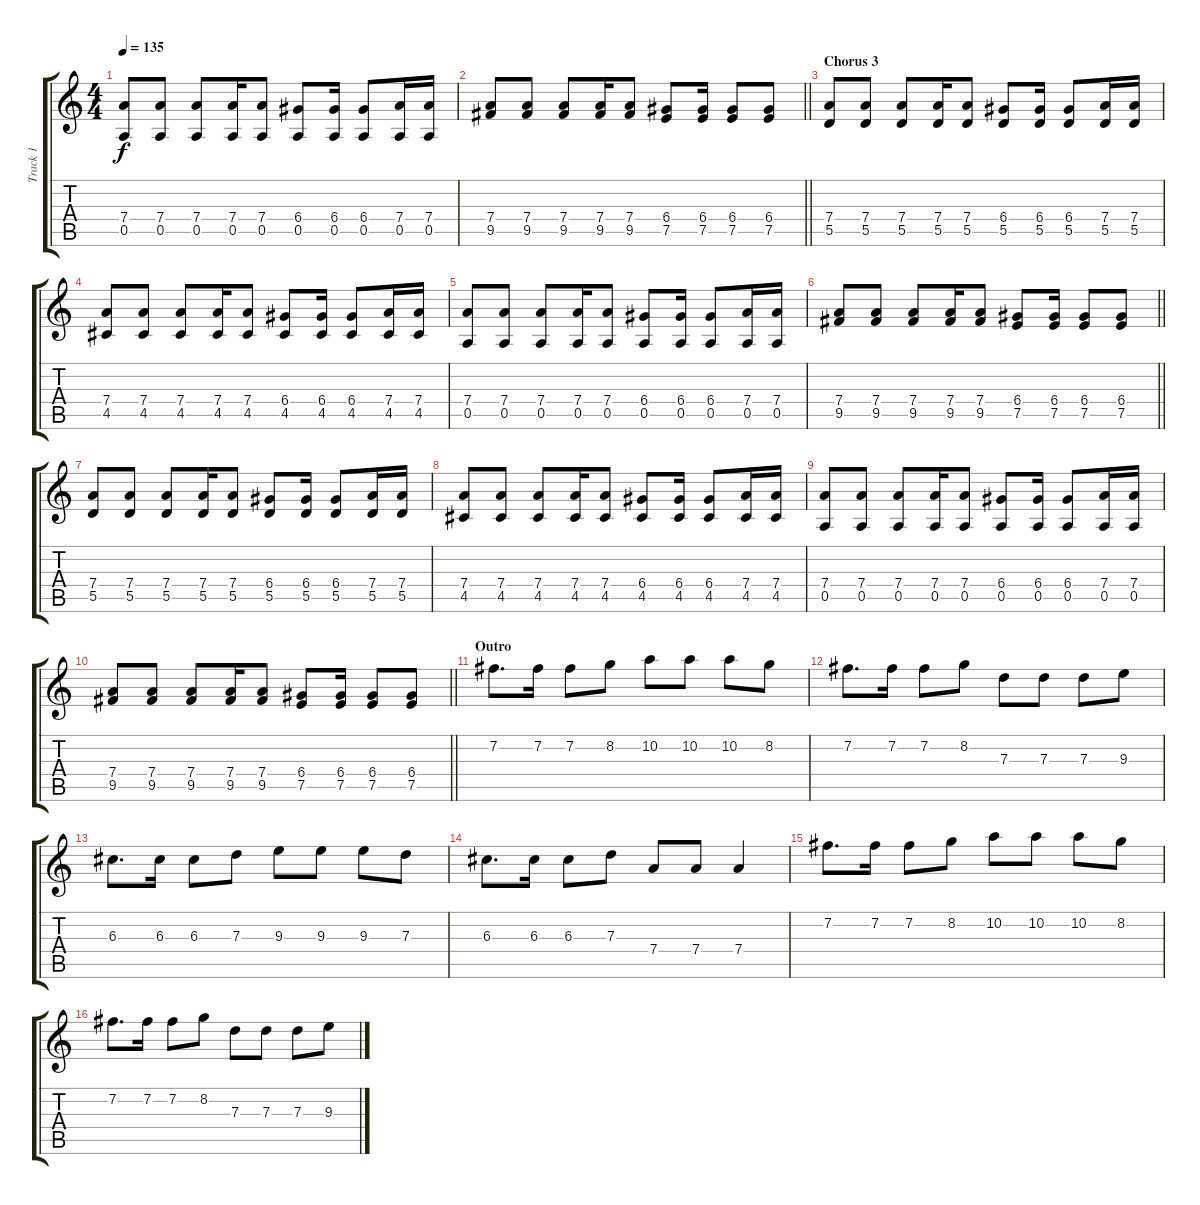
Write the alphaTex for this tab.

\track ("Track 1" "Track 1") {instrument electricguitarjazz}
\staff {score tabs}
\tuning (E4 B3 G3 D3 A2 E2) {hide}
\ts (4 4)
\tempo 135
\clef g2
\ks c
(7.4 0.5).8{dy f} (7.4 0.5).8 (7.4 0.5).8 (7.4 0.5).16 (7.4 0.5).8 (6.4 0.5).8 (6.4 0.5).16 (6.4 0.5).8 (7.4 0.5).16 (7.4 0.5).16 |
\barLineRight lightlight
(7.4 9.5).8 (7.4 9.5).8 (7.4 9.5).8 (7.4 9.5).16 (7.4 9.5).8 (6.4 7.5).8 (6.4 7.5).16 (6.4 7.5).8 (6.4 7.5).8 |
\section ("" "Chorus 3")
(7.4 5.5).8 (7.4 5.5).8 (7.4 5.5).8 (7.4 5.5).16 (7.4 5.5).8 (6.4 5.5).8 (6.4 5.5).16 (6.4 5.5).8 (7.4 5.5).16 (7.4 5.5).16 |
(7.4 4.5).8 (7.4 4.5).8 (7.4 4.5).8 (7.4 4.5).16 (7.4 4.5).8 (6.4 4.5).8 (6.4 4.5).16 (6.4 4.5).8 (7.4 4.5).16 (7.4 4.5).16 |
(7.4 0.5).8 (7.4 0.5).8 (7.4 0.5).8 (7.4 0.5).16 (7.4 0.5).8 (6.4 0.5).8 (6.4 0.5).16 (6.4 0.5).8 (7.4 0.5).16 (7.4 0.5).16 |
\barLineRight lightlight
(7.4 9.5).8 (7.4 9.5).8 (7.4 9.5).8 (7.4 9.5).16 (7.4 9.5).8 (6.4 7.5).8 (6.4 7.5).16 (6.4 7.5).8 (6.4 7.5).8 |
(7.4 5.5).8 (7.4 5.5).8 (7.4 5.5).8 (7.4 5.5).16 (7.4 5.5).8 (6.4 5.5).8 (6.4 5.5).16 (6.4 5.5).8 (7.4 5.5).16 (7.4 5.5).16 |
(7.4 4.5).8 (7.4 4.5).8 (7.4 4.5).8 (7.4 4.5).16 (7.4 4.5).8 (6.4 4.5).8 (6.4 4.5).16 (6.4 4.5).8 (7.4 4.5).16 (7.4 4.5).16 |
(7.4 0.5).8 (7.4 0.5).8 (7.4 0.5).8 (7.4 0.5).16 (7.4 0.5).8 (6.4 0.5).8 (6.4 0.5).16 (6.4 0.5).8 (7.4 0.5).16 (7.4 0.5).16 |
\barLineRight lightlight
(7.4 9.5).8 (7.4 9.5).8 (7.4 9.5).8 (7.4 9.5).16 (7.4 9.5).8 (6.4 7.5).8 (6.4 7.5).16 (6.4 7.5).8 (6.4 7.5).8 |
\section ("" "Outro")
7.2.8{d} 7.2.16 7.2.8 8.2.8 10.2.8 10.2.8 10.2.8 8.2.8 |
7.2.8{d} 7.2.16 7.2.8 8.2.8 7.3.8 7.3.8 7.3.8 9.3.8 |
6.3.8{d} 6.3.16 6.3.8 7.3.8 9.3.8 9.3.8 9.3.8 7.3.8 |
6.3.8{d} 6.3.16 6.3.8 7.3.8 7.4.8 7.4.8 7.4.4 |
7.2.8{d} 7.2.16 7.2.8 8.2.8 10.2.8 10.2.8 10.2.8 8.2.8 |
7.2.8{d} 7.2.16 7.2.8 8.2.8 7.3.8 7.3.8 7.3.8 9.3.8
